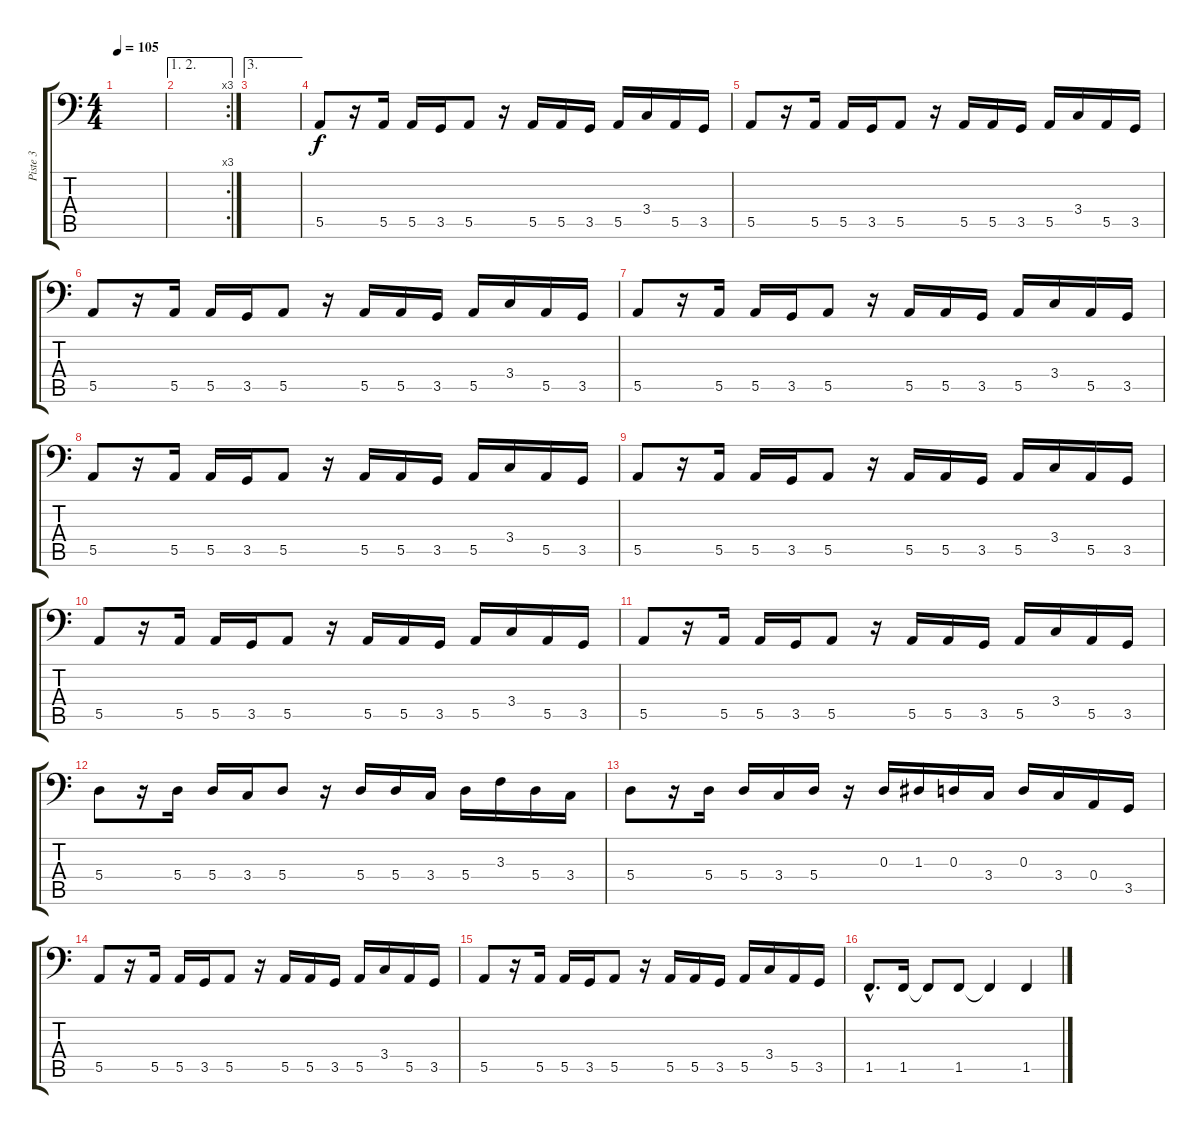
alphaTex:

\track ("Piste 3" "Piste 3") {instrument slapbass2}
\staff {score tabs}
\tuning (C3 G2 D2 A1 E1 B0) {hide}
\ts (4 4)
\tempo 105
\clef f4
\ks c
|
\ae (1 2)
\rc 3
|
\ae 3
|
5.5.8 r.16 5.5.16 5.5.16 3.5.16 5.5.8 r.16 5.5.16 5.5.16 3.5.16 5.5.16 3.4.16 5.5.16 3.5.16 |
5.5.8 r.16 5.5.16 5.5.16 3.5.16 5.5.8 r.16 5.5.16 5.5.16 3.5.16 5.5.16 3.4.16 5.5.16 3.5.16 |
5.5.8 r.16 5.5.16 5.5.16 3.5.16 5.5.8 r.16 5.5.16 5.5.16 3.5.16 5.5.16 3.4.16 5.5.16 3.5.16 |
5.5.8 r.16 5.5.16 5.5.16 3.5.16 5.5.8 r.16 5.5.16 5.5.16 3.5.16 5.5.16 3.4.16 5.5.16 3.5.16 |
5.5.8 r.16 5.5.16 5.5.16 3.5.16 5.5.8 r.16 5.5.16 5.5.16 3.5.16 5.5.16 3.4.16 5.5.16 3.5.16 |
5.5.8 r.16 5.5.16 5.5.16 3.5.16 5.5.8 r.16 5.5.16 5.5.16 3.5.16 5.5.16 3.4.16 5.5.16 3.5.16 |
5.5.8 r.16 5.5.16 5.5.16 3.5.16 5.5.8 r.16 5.5.16 5.5.16 3.5.16 5.5.16 3.4.16 5.5.16 3.5.16 |
5.5.8 r.16 5.5.16 5.5.16 3.5.16 5.5.8 r.16 5.5.16 5.5.16 3.5.16 5.5.16 3.4.16 5.5.16 3.5.16 |
5.4.8 r.16 5.4.16 5.4.16 3.4.16 5.4.8 r.16 5.4.16 5.4.16 3.4.16 5.4.16 3.3.16 5.4.16 3.4.16 |
5.4.8 r.16 5.4.16 5.4.16 3.4.16 5.4.16 r.16 0.3.16 1.3.16 0.3.16 3.4.16 0.3.16 3.4.16 0.4.16 3.5.16 |
5.5.8 r.16 5.5.16 5.5.16 3.5.16 5.5.8 r.16 5.5.16 5.5.16 3.5.16 5.5.16 3.4.16 5.5.16 3.5.16 |
5.5.8 r.16 5.5.16 5.5.16 3.5.16 5.5.8 r.16 5.5.16 5.5.16 3.5.16 5.5.16 3.4.16 5.5.16 3.5.16 |
1.5{hac}.8{d} 1.5.16 1.5{t}.8 1.5.8 1.5{t}.4 1.5.4
